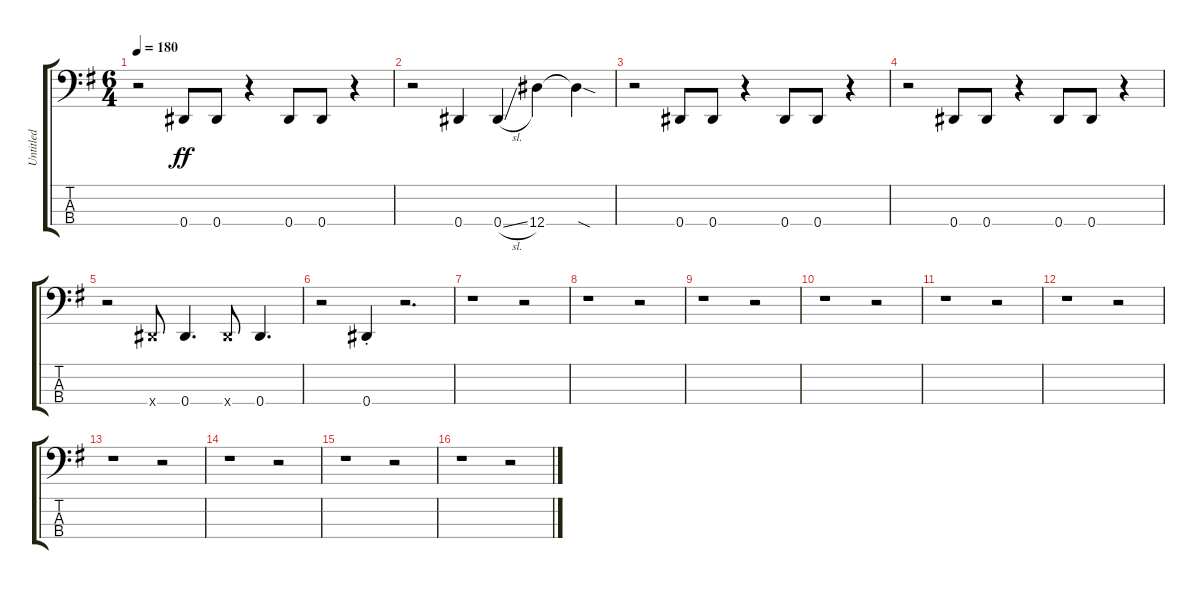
\track ("Untitled" "Untitled") {instrument electricbasspick}
\staff {score tabs}
\tuning (Gb2 Db2 Ab1 Eb1) {hide}
\ts (6 4)
\tempo 180
\clef f4
\ks g
r.2{dy ff} 0.4.8 0.4.8 r.4 0.4.8 0.4.8 r.4 |
r.2 0.4.4 0.4{sl}.4 12.4.4 12.4{sod t}.4 |
r.2 0.4.8 0.4.8 r.4 0.4.8 0.4.8 r.4 |
r.2 0.4.8 0.4.8 r.4 0.4.8 0.4.8 r.4 |
r.2 0.4{x}.8 0.4.4{d} 0.4{x}.8 0.4.4{d} |
r.2 0.4{st}.4 r.2{d} |
r.1 r.2 |
r.1 r.2 |
r.1 r.2 |
r.1 r.2 |
r.1 r.2 |
r.1 r.2 |
r.1 r.2 |
r.1 r.2 |
r.1 r.2 |
r.1 r.2
